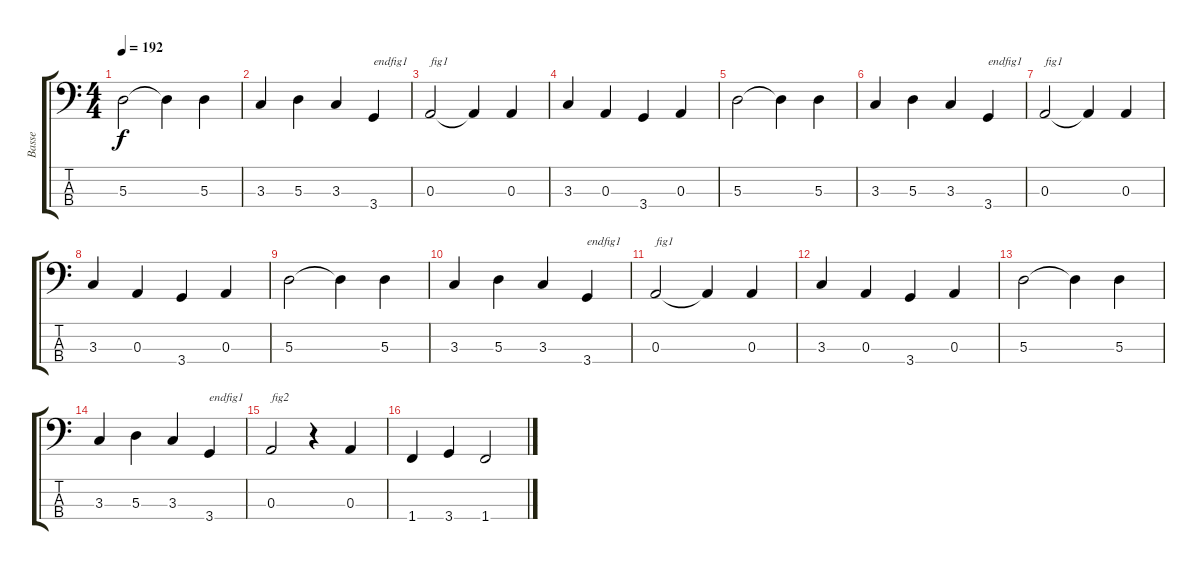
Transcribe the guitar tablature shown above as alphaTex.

\track ("Basse" "Basse") {instrument electricbassfinger}
\staff {score tabs}
\tuning (G2 D2 A1 E1) {hide}
\ts (4 4)
\tempo 192
\clef f4
\ks c
5.3.2{dy f} 5.3{t}.4 5.3.4 |
3.3.4 5.3.4 3.3.4 3.4.4{txt "endfig1"} |
0.3.2{txt "fig1"} 0.3{t}.4 0.3.4 |
3.3.4 0.3.4 3.4.4 0.3.4 |
5.3.2 5.3{t}.4 5.3.4 |
3.3.4 5.3.4 3.3.4 3.4.4{txt "endfig1"} |
0.3.2{txt "fig1"} 0.3{t}.4 0.3.4 |
3.3.4 0.3.4 3.4.4 0.3.4 |
5.3.2 5.3{t}.4 5.3.4 |
3.3.4 5.3.4 3.3.4 3.4.4{txt "endfig1"} |
0.3.2{txt "fig1"} 0.3{t}.4 0.3.4 |
3.3.4 0.3.4 3.4.4 0.3.4 |
5.3.2 5.3{t}.4 5.3.4 |
3.3.4 5.3.4 3.3.4 3.4.4{txt "endfig1"} |
0.3.2{txt "fig2"} r.4 0.3.4 |
1.4.4 3.4.4 1.4.2
